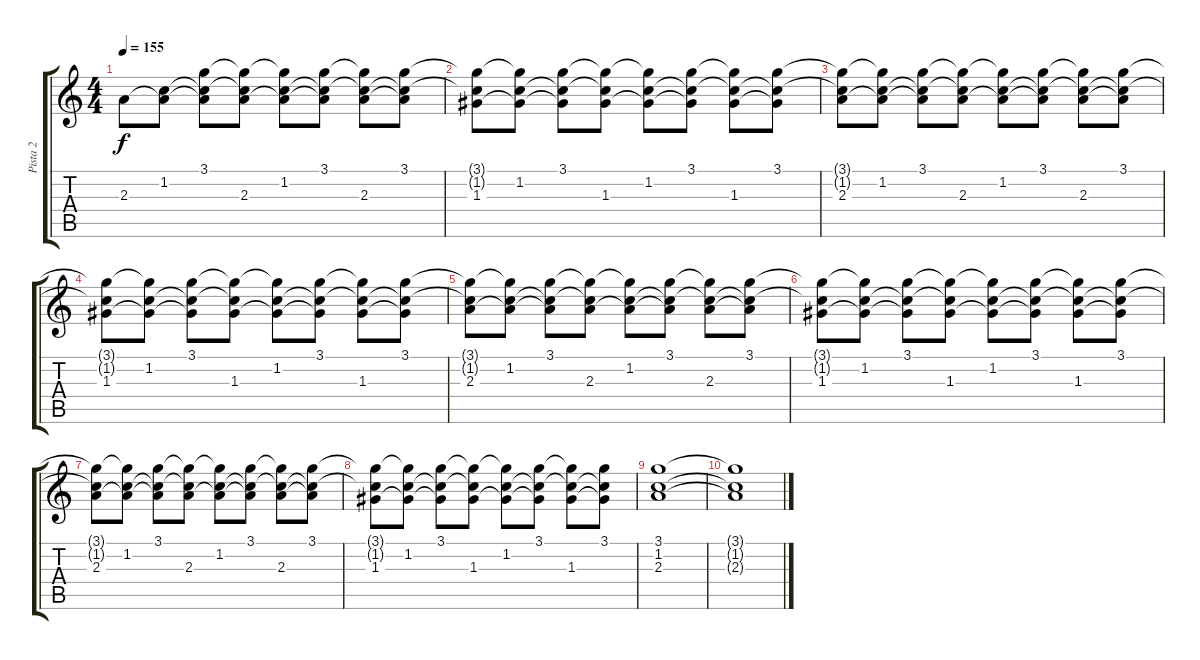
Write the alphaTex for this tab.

\track ("Pista 2" "Pista 2") {instrument overdrivenguitar}
\staff {score tabs}
\tuning (E4 B3 G3 D3 A2 E2) {hide}
\ts (4 4)
\tempo 155
\clef g2
\ks c
2.3.8{dy f} (1.2 2.3{t}).8 (3.1 1.2{t} 2.3{t}).8 (3.1{t} 1.2{t} 2.3).8 (3.1{t} 1.2 2.3{t}).8 (3.1 1.2{t} 2.3{t}).8 (3.1{t} 1.2{t} 2.3).8 (3.1 1.2{t} 2.3{t}).8 |
(3.1{t} 1.2{t} 1.3).8 (3.1{t} 1.2 1.3{t}).8 (3.1 1.2{t} 1.3{t}).8 (3.1{t} 1.2{t} 1.3).8 (3.1{t} 1.2 1.3{t}).8 (3.1 1.2{t} 1.3{t}).8 (3.1{t} 1.2{t} 1.3).8 (3.1 1.2{t} 1.3{t}).8 |
(3.1{t} 1.2{t} 2.3).8 (3.1{t} 1.2 2.3{t}).8 (3.1 1.2{t} 2.3{t}).8 (3.1{t} 1.2{t} 2.3).8 (3.1{t} 1.2 2.3{t}).8 (3.1 1.2{t} 2.3{t}).8 (3.1{t} 1.2{t} 2.3).8 (3.1 1.2{t} 2.3{t}).8 |
(3.1{t} 1.2{t} 1.3).8 (3.1{t} 1.2 1.3{t}).8 (3.1 1.2{t} 1.3{t}).8 (3.1{t} 1.2{t} 1.3).8 (3.1{t} 1.2 1.3{t}).8 (3.1 1.2{t} 1.3{t}).8 (3.1{t} 1.2{t} 1.3).8 (3.1 1.2{t} 1.3{t}).8 |
(3.1{t} 1.2{t} 2.3).8 (3.1{t} 1.2 2.3{t}).8 (3.1 1.2{t} 2.3{t}).8 (3.1{t} 1.2{t} 2.3).8 (3.1{t} 1.2 2.3{t}).8 (3.1 1.2{t} 2.3{t}).8 (3.1{t} 1.2{t} 2.3).8 (3.1 1.2{t} 2.3{t}).8 |
(3.1{t} 1.2{t} 1.3).8 (3.1{t} 1.2 1.3{t}).8 (3.1 1.2{t} 1.3{t}).8 (3.1{t} 1.2{t} 1.3).8 (3.1{t} 1.2 1.3{t}).8 (3.1 1.2{t} 1.3{t}).8 (3.1{t} 1.2{t} 1.3).8 (3.1 1.2{t} 1.3{t}).8 |
(3.1{t} 1.2{t} 2.3).8 (3.1{t} 1.2 2.3{t}).8 (3.1 1.2{t} 2.3{t}).8 (3.1{t} 1.2{t} 2.3).8 (3.1{t} 1.2 2.3{t}).8 (3.1 1.2{t} 2.3{t}).8 (3.1{t} 1.2{t} 2.3).8 (3.1 1.2{t} 2.3{t}).8 |
(3.1{t} 1.2{t} 1.3).8 (3.1{t} 1.2 1.3{t}).8 (3.1 1.2{t} 1.3{t}).8 (3.1{t} 1.2{t} 1.3).8 (3.1{t} 1.2 1.3{t}).8 (3.1 1.2{t} 1.3{t}).8 (3.1{t} 1.2{t} 1.3).8 (3.1 1.2{t} 1.3{t}).8 |
(3.1 1.2 2.3).1 |
(3.1{t} 1.2{t} 2.3{t}).1
